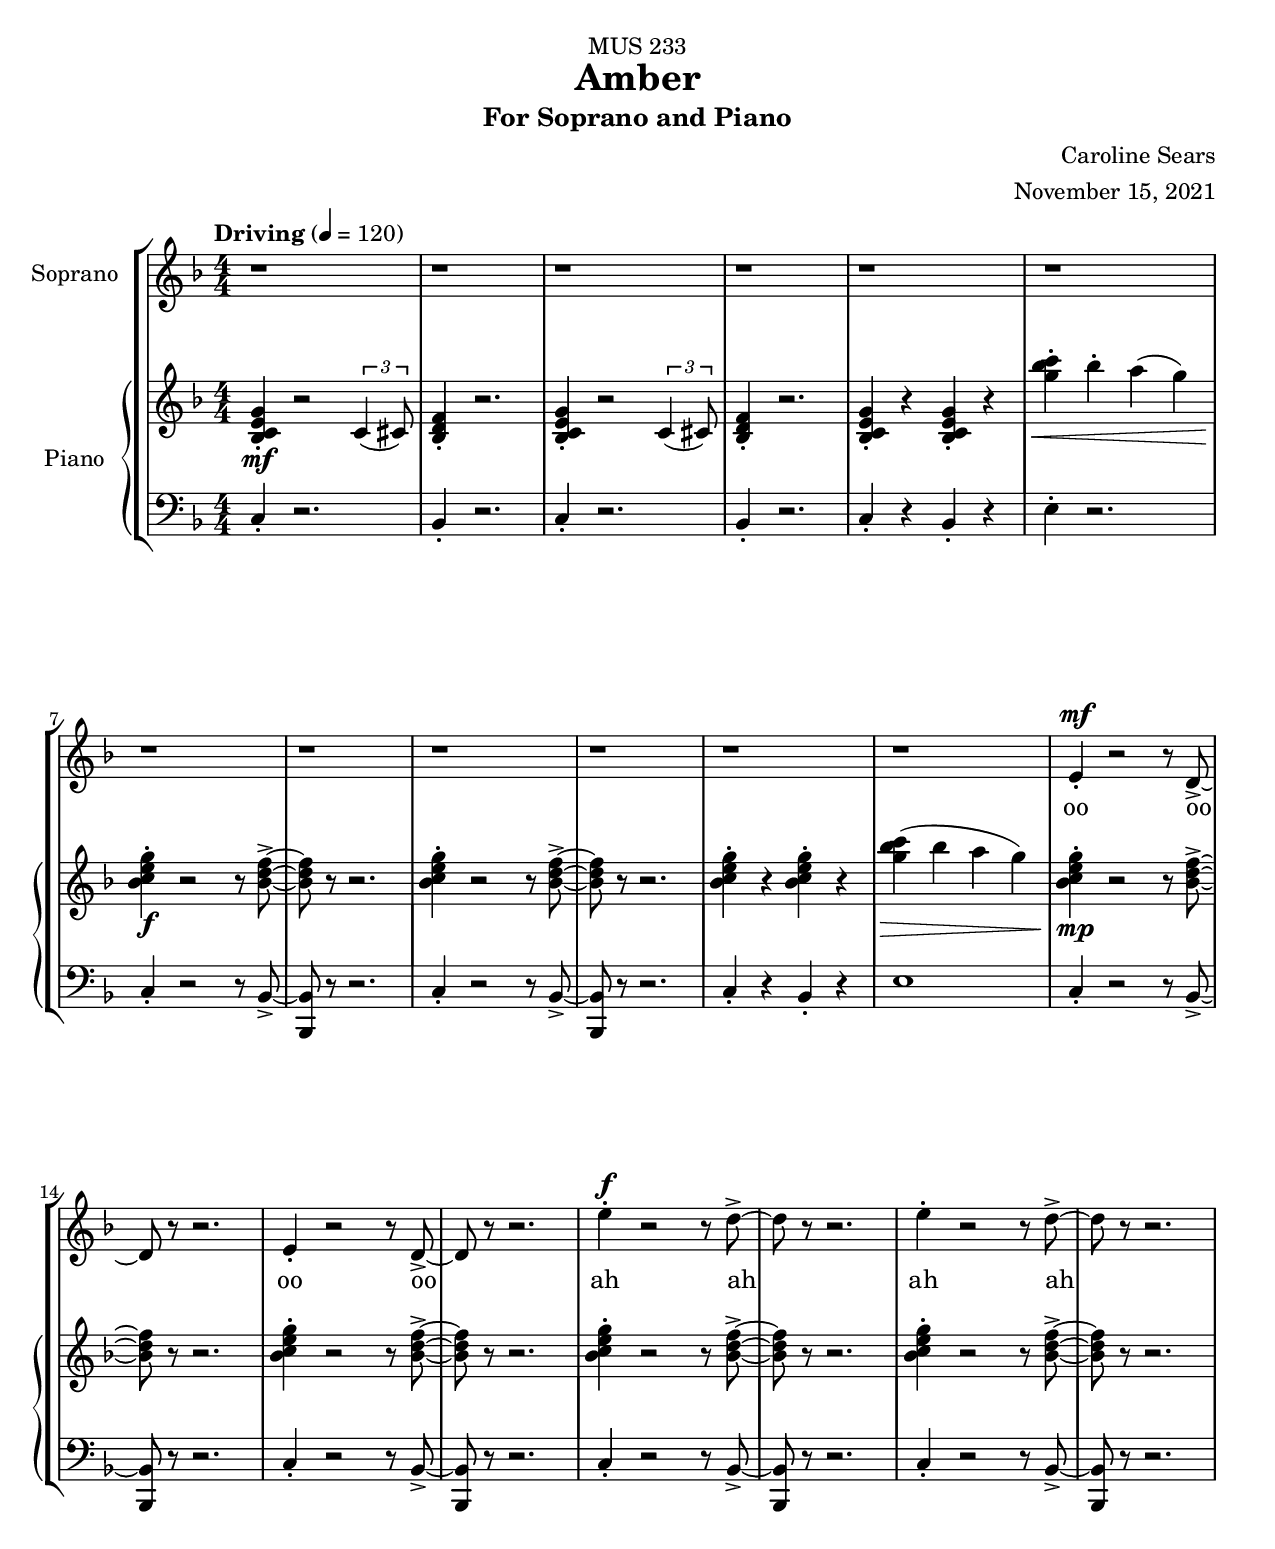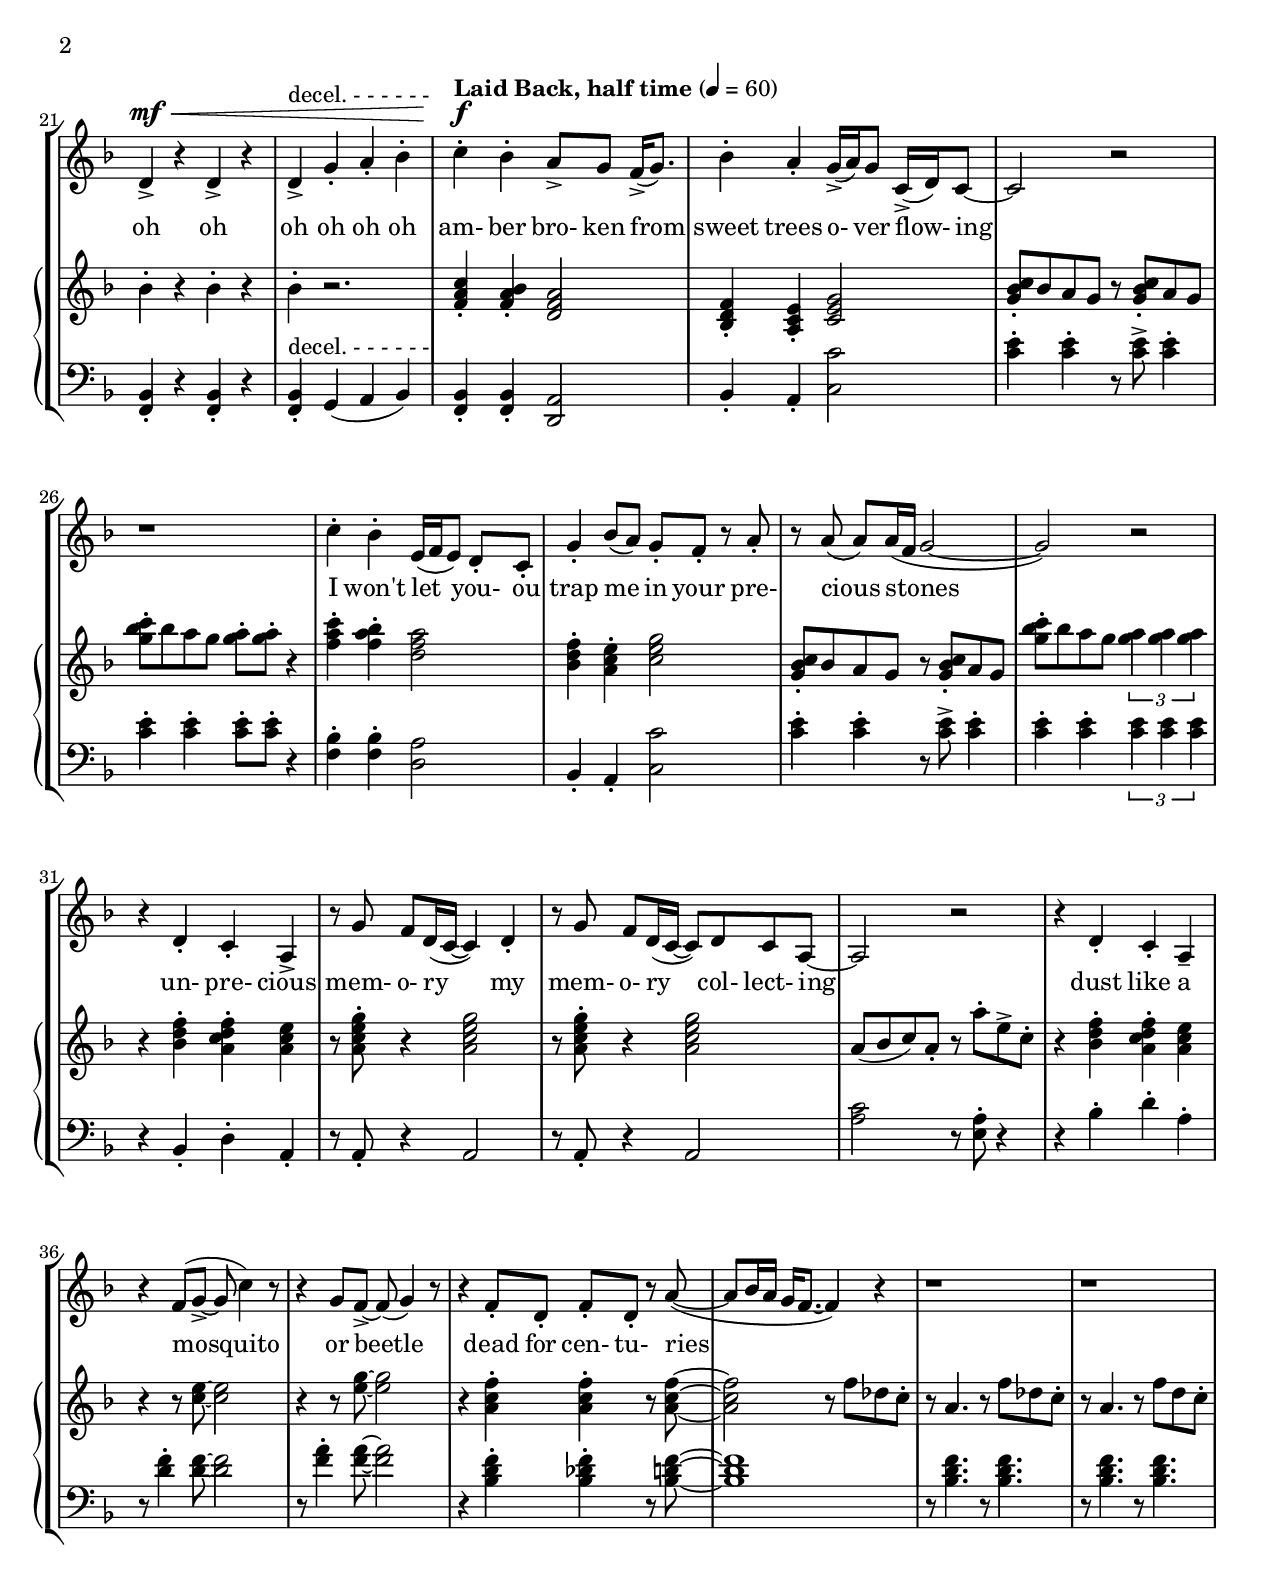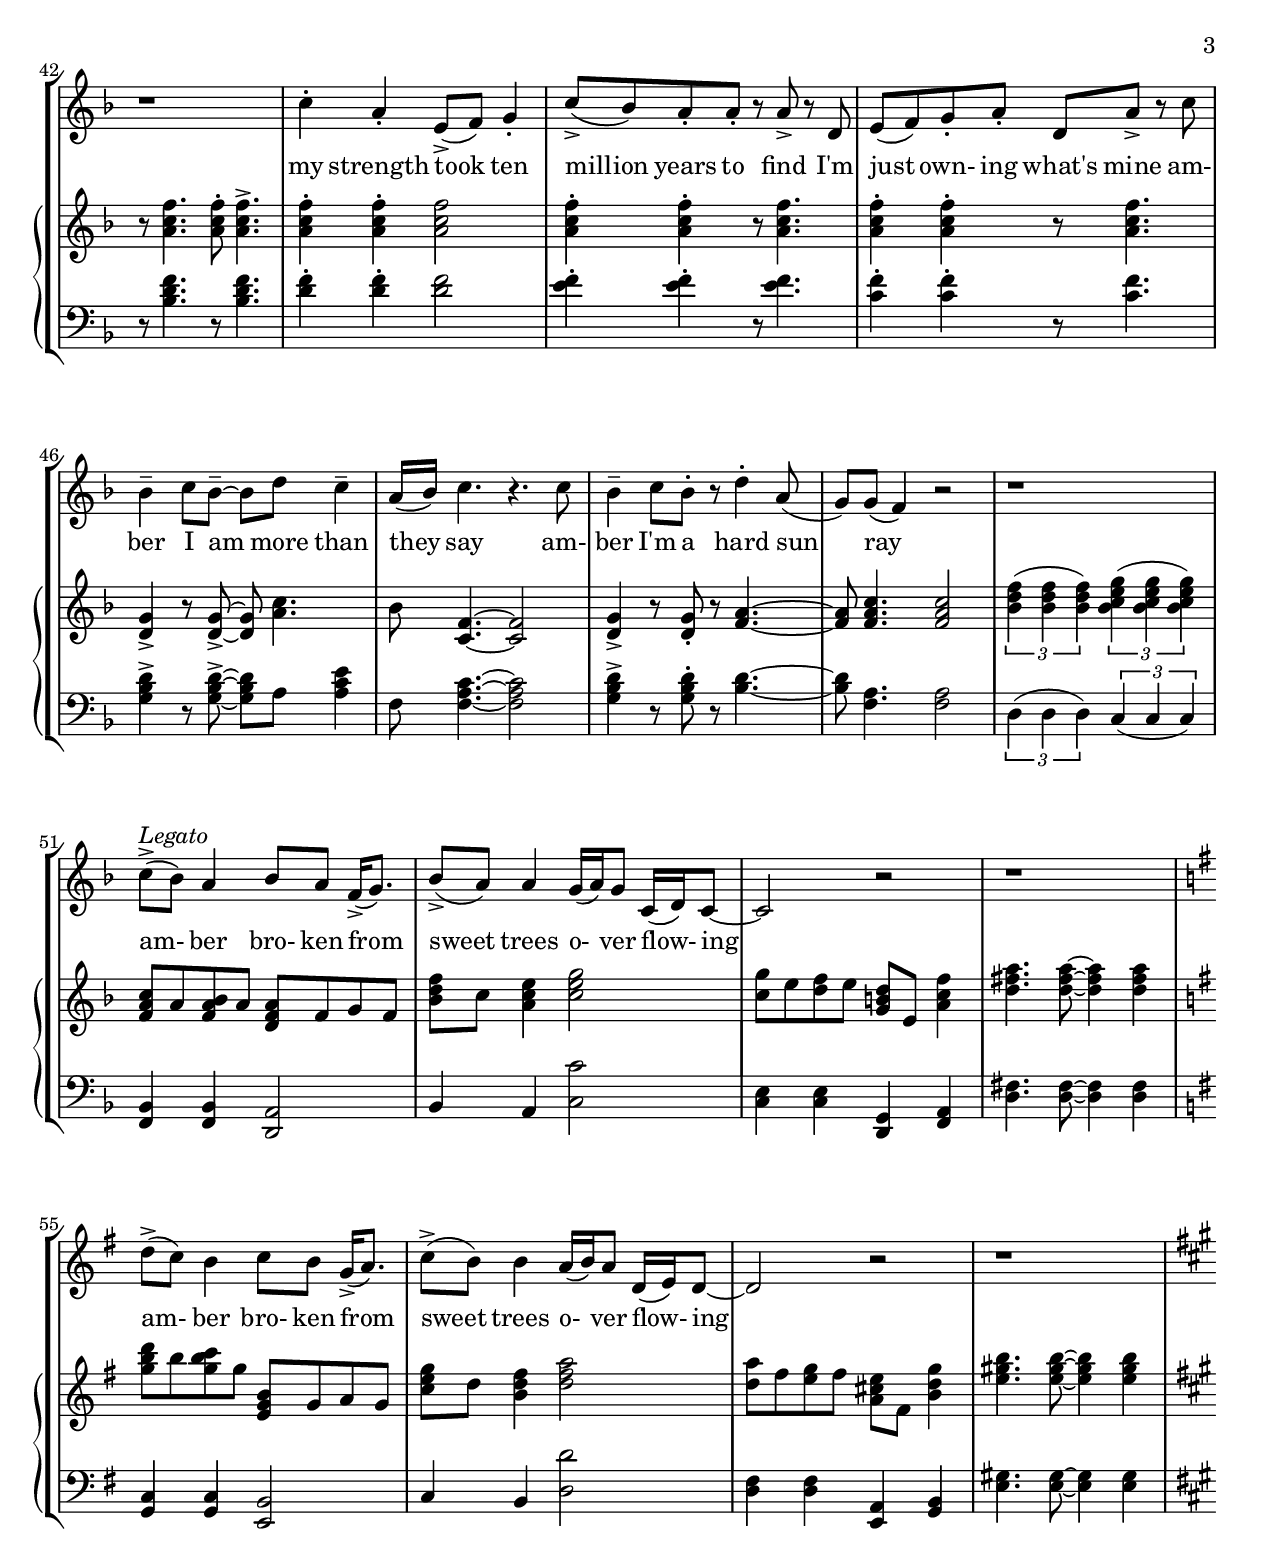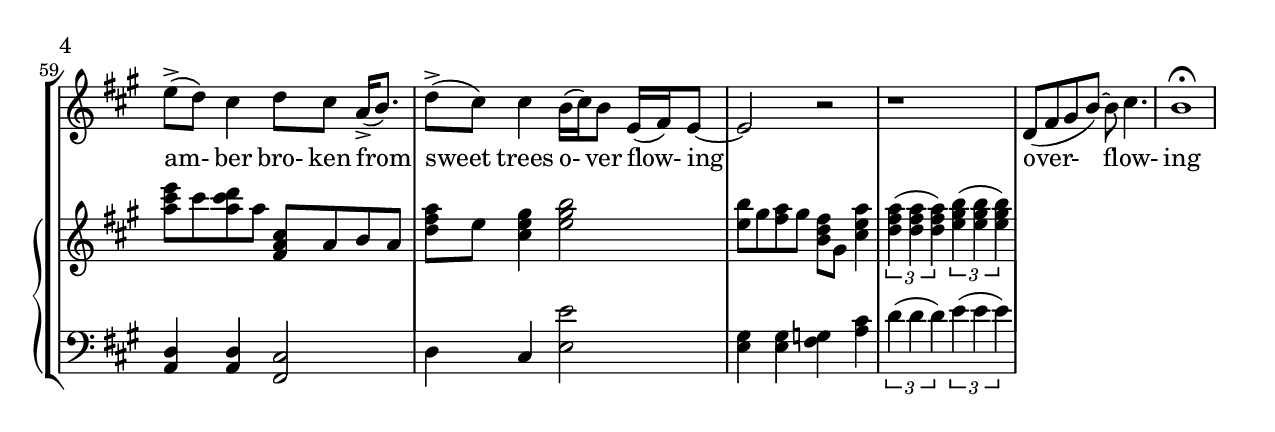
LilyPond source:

%%%%%%%%%%%%%%%%%%%% Header + Paper Dimensions %%%%%%%%%%%%%%%%%%%%
\header {
  title = "Amber"
    subtitle = "For Soprano and Piano"
    dedication = "MUS 233"
    composer = "Caroline Sears"
    arranger = "November 15, 2021"
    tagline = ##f

}
\paper {
  #(set-paper-size "ansi a")
  #(define top-margin (* 0.75 in))
}

%%%%%%%%%%%%%%%%%%%% Musical/Lyrical Content %%%%%%%%%%%%%%%%%%%%%%%%%%

%%%%% VOICE PART %%%%%%%%%%%
theNotes = \relative c'' {
    \set Staff.midiInstrument = "flute"
    \key f \major % C mixolydian
    \numericTimeSignature \time 4/4
    \tempo "Driving" 4 = 120
    \dynamicUp

    %%Intro %%
    r1 | r1 |r1 | r1 | r1 | r1 | r1 | r1 | r1 | r1 | r1 | r1 |
    e,4\staccato\mf r2 r8 d8\accent~ |d8 r8 r2. |e4\staccato r2 r8 d8\accent~ |d8 r8 r2. 
    e'4\staccato\f r2 r8 d8\accent~ |d8 r8 r2. |e4\staccato r2 r8 d8\accent~ |d8 r8 r2. 
    d,4\accent\mf\< r4 d4\accent r4| d4\accent^\markup{"decel. - - - - - -"}  g4\staccato a4\staccato bes\staccato |


    %% Verse 1 %%

    %bar 23%
    \tempo "Laid Back, half time" 4 = 60
    c4\staccato\!\f bes4\staccato  a8\accent g8 f16\accent (g8.) | bes4\staccato  a\staccato g16\accent (a16) g8 c,16\accent (d16) c8~ |
    c2 r2 | r1 |
    %bar 27%
     c'4\staccato bes4\staccato  e,16 (f16 e8)  d8\staccato c8\staccato | g'4\staccato bes8 (a) g8\staccato f8\staccato r8 a8\staccato |
    r8 a8 (a) a16 (f16 g2~ | g2) r2 |
    %bar 31%
    r4 d4\staccato c4\staccato a\accent |r8 g'8 f d16 (c16~c4) d4\staccato | r8 g8 f d16 (c16~c8) d8 c8 a~ |a2 r2 |
    %bar 35%
    r4 d4\staccato c4\staccato a4\tenuto | r4 f'8 (g8\accent~g8 c4) r8 | r4 g8 f8\accent~f8 (g4) r8 | r4 f8\staccato d\staccato f\staccato d\staccato r8 a'8(~a8 bes16  a16 
    g f8.~f4)  r4|
    %bar40
     r1 |r1| r1 |
     %bar 43
    c'4\staccato a\staccato e8\accent (f8) g4\staccato | c8\accent (bes) a8\staccato a8\staccato r8 a\accent r8 d,8 |
    e8 (f) g8\staccato a8\staccato  d,8 a'8\accent r8 c8| bes4\tenuto c8 bes8\tenuto~bes8 d8 c4\tenuto| a16 (bes) c4. r4. c8|
    %bar 48
    bes4\tenuto c8 bes8\staccato r8 d4\staccato a8 (g8) g8 (f4) r2 | r1 |
    %bar 50
    c'8\accent^\markup{\italic{"Legato"}} (bes8)  a4 bes8 a8 f16\accent (g8.) | bes8\accent (a8) a4 g16 (a16) g8 c,16 (d16) c8~ |
    c2 r2 | r1 |
    %bar 54
    \key g \major
    d'8\accent (c8)  b4 c8 b8 g16\accent (a8.) | c8\accent (b8) b4 a16 (b16) a8 d,16 (e16) d8~ |
    d2 r2 | r1 |
    \key a \major
    %bar 58
    e'8\accent (d8)  cis4 d8 cis8 a16\accent (b8.) | d8\accent (cis8) cis4 b16 (cis16) b8 e,16 (fis16) e8~ |
    e2 r2 | r1 |
    %bar 62
    d8 (fis gis b)~b8 cis4.|b1\fermata|






    %% Verse 2 %%

    %% Breakdown %%

    %% Verse 3? %%

    %% End %%
    
  }

theWords =  \lyricmode {
      %% Intro %%%
      oo oo oo oo
      ah ah ah ah
      oh oh oh oh oh oh
      %% Verse 1%%%
      am- ber bro- ken from
      sweet trees o- ver flow- ing
      I won't let you- _ou  trap me
      in your pre- cious stones_
      un- pre- cious mem- o- ry my
      mem- o- ry col- lect- ing
      dust like a mosquito or beetle
      dead for cen- tu- ries
      my strength took ten million
      years to find
      I'm just own- ing what's mine
      am- ber I am more than they say
      am- ber I'm a hard sun ray 

      am- ber bro- ken from
      sweet trees o- ver flow- ing

      am- ber bro- ken from
      sweet trees o- ver flow- ing

      am- ber bro- ken from
      sweet trees o- ver flow- ing

      over- flow- ing



  }

%%%%%% PIANO PART %%%%%%%%%%
righthand =\relative c' {
    \key f \major
    \numericTimeSignature \time 4/4

    %%%%%%%% INTRO %%%%%%%%
    \tempo "Driving" 4 = 120
    <bes c e g>4\staccato\mf r2 \tuplet 3/2 {c4 (cis8)} | <bes d f>4\staccato r2.|
    <bes c e g>4\staccato r2 \tuplet 3/2 {c4 (cis8)} | <bes d f>4\staccato r2.|
    <bes c e g>4\staccato r4 <bes c e g>4\staccato r4|
    <g'' bes c>4\staccato\< bes\staccato a (g) |
    <bes, c e g>4\staccato\!\f r2 r8 <bes d f>8\accent~|<bes d f>8 r8 r2. |
    <bes c e g>4\staccato r2 r8 <bes d f>8\accent~|<bes d f>8 r8 r2. |
    <bes c e g>4\staccato r4 <bes c e g>4\staccato r4|
    <g' bes c>4\> (bes a g) |
    <bes, c e g>4\!\mp\staccato r2 r8 <bes d f>8\accent~|<bes d f>8 r8 r2. |
    <bes c e g>4\staccato r2 r8 <bes d f>8\accent~|<bes d f>8 r8 r2. |
    <bes c e g>4\staccato r2 r8 <bes d f>8\accent~|<bes d f>8 r8 r2. |
    <bes c e g>4\staccato r2 r8 <bes d f>8\accent~|<bes d f>8 r8 r2. |
    bes4\staccato r4 bes4\staccato r4 | bes4\staccato r2. | 
    

    
    %%%% VERSE 1 %%%%%%%%
    \tempo "Laid Back, half time" 4 = 60

    %bar 23%
    <f a c>4\staccato <f a bes>\staccato <d f a>2 | <bes d f>4\staccato <a c e>4\staccato  <c e g>2 |
    <g' bes c>8\staccato  bes  a g r8 <g bes c>8\staccato a g | <g' bes c>8\staccato  bes  a g <g a>8\staccato <g a>8\staccato r4|
    %bar 27%
    <f a c>4\staccato <f a bes>\staccato <d f a>2 | <bes d f>4\staccato <a c e>4\staccato  <c e g>2 |
    <g bes c>8\staccato  bes  a g r8 <g bes c>8\staccato a g | <g' bes c>8\staccato  bes  a g \tuplet 3/2 {<g a>4 <g a>4 <g a>4 } |
    %bar 31%
    r4 <bes, d f>4\staccato <a c d f>4\staccato <a c e> | r8 <a c e g>\staccato r4 <a c e g>2 |  r8 <a c e g>\staccato r4 <a c e g>2 | 
    %bar 34%
    a8 (bes c) a\staccato r8 a'\staccato e\accent c\staccato |r4 <bes d f>4\staccato <a c d f>4\staccato <a c e> |
    r4 r8 <c e>8~<c e>2 | r4 r8 <e g>8~<e g>2 | r4 <a, c f>4\staccato <a c f>4\staccato r8 <a c f>8~| <a c f>2 r8 f'8 des c\staccato|
    %bar 40
    r8 a4. r8 f'8 des c\staccato | r8 a4. r8 f'8 d c\staccato | r8 <a c f>4. <a c f>8\staccato <a c f>4.\accent  |
    <a c f>4\staccato <a c f>4\staccato <a c f>2 |<a c f>4\staccato <a c f>4\staccato r8<a c f>4.| 
    %bar45
    <a c f>4\staccato <a c f>4\staccato r8<a c f>4.| <g d>4\accent r8 <g d>\accent~<g d>8 <a c>4. |
    bes8 <f c>4.~<f c>2 |<g d>4\accent r8 <g d>\staccato r8 <f a>4.~| <f a>8 <f a c>4. <f a c>2 |
    %bar 50
    \tuplet 3/2 {<bes d f>4 (<bes d f>4 <bes d f>4)} \tuplet 3/2 { <bes c e g>4 (<bes c e g>4 <bes c e g>4)} |
    %bar 51
    <f a c>8 a8 <f a bes>8 a8 <d, f a>8 f8 g8 f | <bes d f>8 c8 <a c e>4 <c e g>2 |
    <c g'>8 e8 <d f>8 e8 <g, b d > e8 <a c f>4 | <d fis a>4. <d fis a>8~<d fis a>4 <d fis a>4 |
    %bar 54
    \key g \major
    <g b d>8 b8 <g b c>8 g8 <e, g b>8 g8 a8 g | <c e g>8 d8 <b d fis>4 <d fis a>2 |
    <d a'>8 fis8 <e g>8 fis8 <a, cis e > fis8 <b d g>4 | <e gis b>4. <e gis b>8~<e gis b>4 <e gis b>4 |

    \key a \major 
    <a cis e>8 cis8 <a cis d>8 a8 <fis, a cis>8 a8 b8 a | <d fis a>8 e8 <cis e gis>4 <e gis b>2 |
    <e b'>8 gis8 <fis a>8 gis8 <b, d fis > gis8 <cis e a>4 |\tuplet 3/2 {<d fis a>4 (<d fis a>4 <d fis a>4)} \tuplet 3/2 { <e gis b>4 (<e gis b>4 <e gis b>4)} |



  }

lefthand = \relative c {
    \key f \major
    \numericTimeSignature \time 4/4
    \clef "bass"

    %%%%%%%% INTRO %%%%%%%%
    \tempo "Driving" 4 = 120
    c4\staccato r2.|bes4\staccato r2. |
    c4\staccato r2.|bes4\staccato r2. |
    c4\staccato r4 bes4\staccato r4|
    e4\staccato r2.|
    c4\staccato r2 r8 bes8~\accent|<bes bes,>8 r8 r2. |
    c4\staccato r2 r8 bes8~\accent|<bes bes,>8 r8 r2. |
    c4\staccato r4 bes4\staccato r4|
    e1|
    c4\staccato r2 r8 bes8~\accent|<bes bes,>8 r8 r2. |
    c4\staccato r2 r8 bes8~\accent|<bes bes,>8 r8 r2. |
    c4\staccato r2 r8 bes8~\accent|<bes bes,>8 r8 r2. |
    c4\staccato r2 r8 bes8~\accent|<bes bes,>8 r8 r2. |
    <bes f>4\staccato r4 <bes f>4\staccato r4 |
    <bes f>4\staccato^\markup{"decel. - - - - - -"} g4 (a bes) |

    %%%%% VERSE 1 %%%%%%%%%%
    \tempo "Laid Back, half time" 4 = 60

    %bar 23%
    <f bes>4\staccato <f bes>4\staccato <d a'>2 | bes'4\staccato a4\staccato <c c'>2| 
    <c' e>4\staccato <c e>\staccato r8 <c e>\accent <c e>4\staccato  |
     <c e>4\staccato <c e>\staccato <c e>8\staccato <c e>8\staccato r4 |
     %bar 27%
     <f, bes>4\staccato <f bes>4\staccato <d a'>2 | bes4\staccato a4\staccato <c c'>2|
     <c' e>4\staccato <c e>\staccato r8 <c e>\accent <c e>4\staccato  |
     <c e>4\staccato <c e>\staccato \tuplet 3/2 {<c e>4 <c e>4 <c e>4}  |
     %bar 31%
      r4 bes,4\staccato d\staccato a\staccato | r8 a8\staccato r4 a2 |r8 a8\staccato r4 a2 |
      %bar 34%
      <a' c>\2 r8 <a e>8\staccato r4 | r4 bes4\staccato d\staccato a\staccato |
      r8 <d f>4\staccato <d f>8~ <d f>2 | r8 <f a>4\staccato <f a>8~<f a>2 |
      %bar 38
      r4 <bes, d f>4\staccato <bes des f>4\staccato r8 <bes d f>8~|
      <bes d f>1 | r8 <bes d f>4. r8 <bes d f>4. |  r8 <bes d f>4. r8 <bes d f>4. |r8 <bes d f>4. r8 <bes d f>4. |
      %bar 43
      <d f>4\staccato <d f>\staccato <d f>2 | <e f>4\staccato <e f>\staccato r8 <e f>4.|
      <c f>4\staccato <c f>4\staccato r8 <c f>4. |
      %bar 46
      <g bes d>4\accent r8 <g bes d>8\accent~<g bes d>8 a8 <a c e>4 | f8 <f a c>4.~<f a c>2 | <g bes d>4\accent r8 <g bes d>8\staccato r8 <bes d >4.~|
      <bes d >8 <f a>4. <f a>2 |
      %bar 50
      \tuplet 3/2 {d4 (d d)} \tuplet 3/2 {c4 (c4 c)} |
      %bar 51
      <f, bes>4  < f bes>4 <d a' >2 | bes'4 a4 <c c'>2 |
      <c e>4 <c e>4 <g d>4 <a f>4| <d fis>4. <d fis>8~<d fis>4 <d fis> |
      %bar 55
      \key g \major
      <g, c>4  < g c>4 <e b' >2 | c'4 b4 <d d'>2 |
      <d fis>4 <d fis>4 <a e>4 <b g>4| <e gis>4. <e gis>8~<e gis>4 <e gis> |
      %bar 59
      \key a \major
      <a, d>4  < a d>4 <fis cis' >2 | d'4 cis4 <e e'>2 |
      <e gis>4 <e gis>4 <g fis>4 <cis a>4|\tuplet 3/2 {d4 (d d)} \tuplet 3/2 {e4 (e4 e)}  |

    
  }

%%%%%%%%%%%%%%%%%%%%%%% Score Setup %%%%%%%%%%%%%%%%%%%%%%%%%%%%%%%%%%%
\score {
\new StaffGroup <<
  \new Staff \with {instrumentName = "Soprano" 
    %shortInstrumentName = #"Sop. "
    }
  \new Voice = vocals \theNotes
  \new Lyrics \lyricsto vocals \theWords
  

  \new PianoStaff \with { instrumentName = "Piano" 
    %shortInstrumentName = #"Pno. "
    }
  <<
    \new Staff = "upper" \righthand
    \new Staff = "lower" \lefthand
  >>
>>

  \layout {}
  \midi {}
}